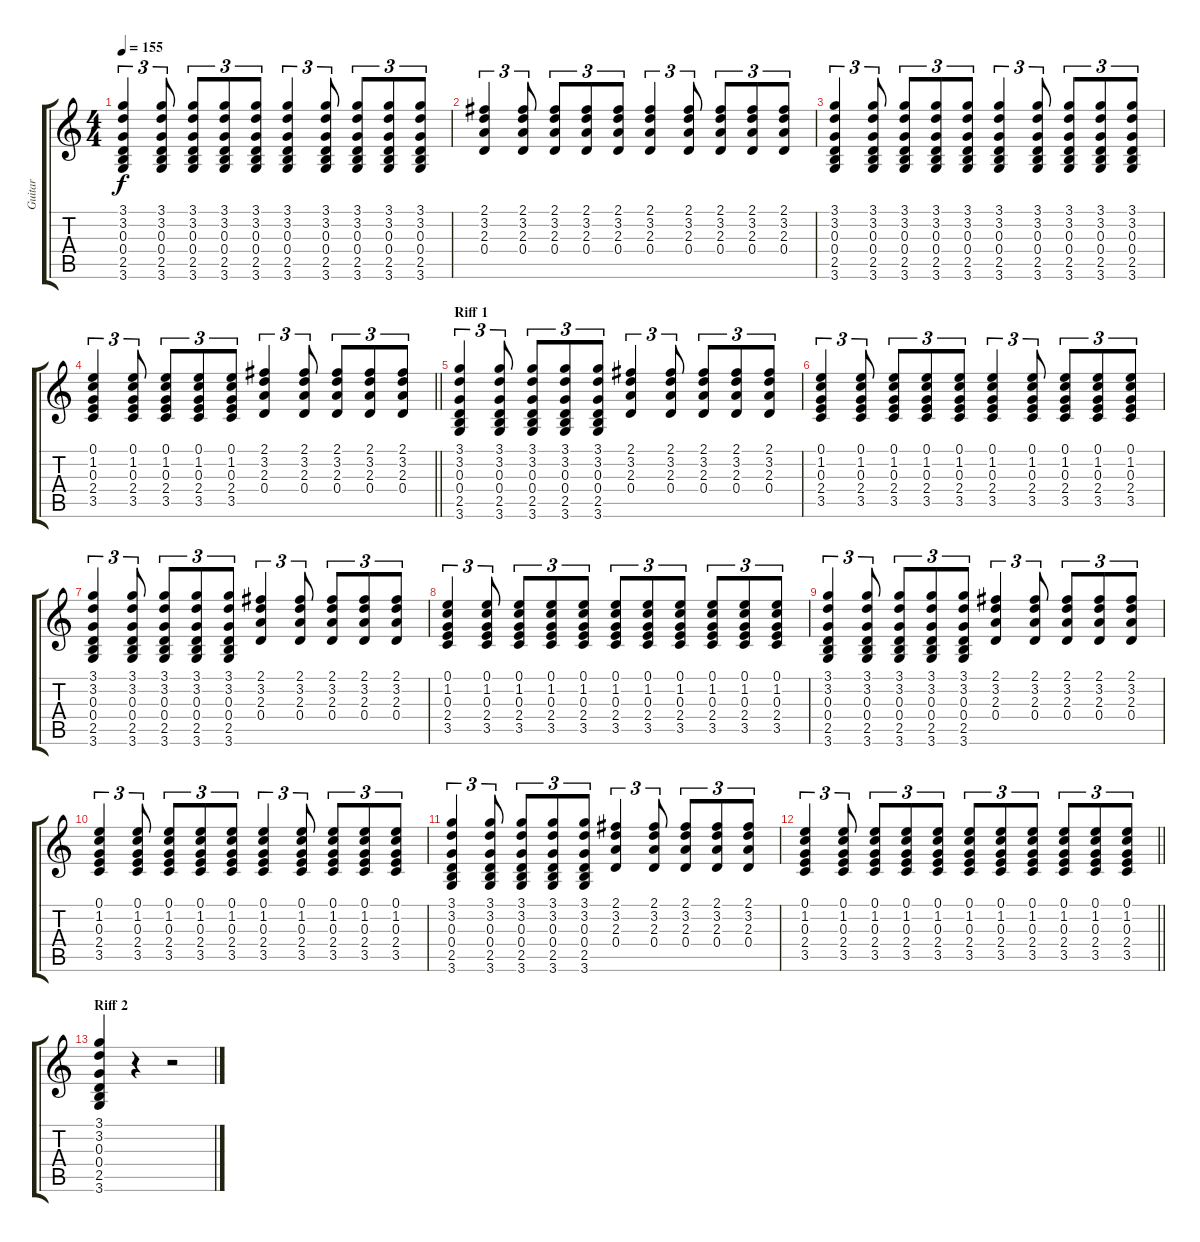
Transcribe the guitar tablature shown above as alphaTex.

\track ("Guitar" "Guitar") {instrument distortionguitar}
\staff {score tabs}
\tuning (E4 B3 G3 D3 A2 E2) {hide}
\ts (4 4)
\tempo 155
\clef g2
\ks c
(3.1 3.2 0.3 0.4 2.5 3.6).4{tu (3 2) dy f} (3.1 3.2 0.3 0.4 2.5 3.6).8{tu (3 2)} (3.1 3.2 0.3 0.4 2.5 3.6).8{tu (3 2)} (3.1 3.2 0.3 0.4 2.5 3.6).8{tu (3 2)} (3.1 3.2 0.3 0.4 2.5 3.6).8{tu (3 2)} (3.1 3.2 0.3 0.4 2.5 3.6).4{tu (3 2)} (3.1 3.2 0.3 0.4 2.5 3.6).8{tu (3 2)} (3.1 3.2 0.3 0.4 2.5 3.6).8{tu (3 2)} (3.1 3.2 0.3 0.4 2.5 3.6).8{tu (3 2)} (3.1 3.2 0.3 0.4 2.5 3.6).8{tu (3 2)} |
(2.1 3.2 2.3 0.4).4{tu (3 2)} (2.1 3.2 2.3 0.4).8{tu (3 2)} (2.1 3.2 2.3 0.4).8{tu (3 2)} (2.1 3.2 2.3 0.4).8{tu (3 2)} (2.1 3.2 2.3 0.4).8{tu (3 2)} (2.1 3.2 2.3 0.4).4{tu (3 2)} (2.1 3.2 2.3 0.4).8{tu (3 2)} (2.1 3.2 2.3 0.4).8{tu (3 2)} (2.1 3.2 2.3 0.4).8{tu (3 2)} (2.1 3.2 2.3 0.4).8{tu (3 2)} |
(3.1 3.2 0.3 0.4 2.5 3.6).4{tu (3 2)} (3.1 3.2 0.3 0.4 2.5 3.6).8{tu (3 2)} (3.1 3.2 0.3 0.4 2.5 3.6).8{tu (3 2)} (3.1 3.2 0.3 0.4 2.5 3.6).8{tu (3 2)} (3.1 3.2 0.3 0.4 2.5 3.6).8{tu (3 2)} (3.1 3.2 0.3 0.4 2.5 3.6).4{tu (3 2)} (3.1 3.2 0.3 0.4 2.5 3.6).8{tu (3 2)} (3.1 3.2 0.3 0.4 2.5 3.6).8{tu (3 2)} (3.1 3.2 0.3 0.4 2.5 3.6).8{tu (3 2)} (3.1 3.2 0.3 0.4 2.5 3.6).8{tu (3 2)} |
\barLineRight lightlight
(0.1 1.2 0.3 2.4 3.5).4{tu (3 2)} (0.1 1.2 0.3 2.4 3.5).8{tu (3 2)} (0.1 1.2 0.3 2.4 3.5).8{tu (3 2)} (0.1 1.2 0.3 2.4 3.5).8{tu (3 2)} (0.1 1.2 0.3 2.4 3.5).8{tu (3 2)} (2.1 3.2 2.3 0.4).4{tu (3 2)} (2.1 3.2 2.3 0.4).8{tu (3 2)} (2.1 3.2 2.3 0.4).8{tu (3 2)} (2.1 3.2 2.3 0.4).8{tu (3 2)} (2.1 3.2 2.3 0.4).8{tu (3 2)} |
\section ("" "Riff 1")
(3.1 3.2 0.3 0.4 2.5 3.6).4{tu (3 2)} (3.1 3.2 0.3 0.4 2.5 3.6).8{tu (3 2)} (3.1 3.2 0.3 0.4 2.5 3.6).8{tu (3 2)} (3.1 3.2 0.3 0.4 2.5 3.6).8{tu (3 2)} (3.1 3.2 0.3 0.4 2.5 3.6).8{tu (3 2)} (2.1 3.2 2.3 0.4).4{tu (3 2)} (2.1 3.2 2.3 0.4).8{tu (3 2)} (2.1 3.2 2.3 0.4).8{tu (3 2)} (2.1 3.2 2.3 0.4).8{tu (3 2)} (2.1 3.2 2.3 0.4).8{tu (3 2)} |
(0.1 1.2 0.3 2.4 3.5).4{tu (3 2)} (0.1 1.2 0.3 2.4 3.5).8{tu (3 2)} (0.1 1.2 0.3 2.4 3.5).8{tu (3 2)} (0.1 1.2 0.3 2.4 3.5).8{tu (3 2)} (0.1 1.2 0.3 2.4 3.5).8{tu (3 2)} (0.1 1.2 0.3 2.4 3.5).4{tu (3 2)} (0.1 1.2 0.3 2.4 3.5).8{tu (3 2)} (0.1 1.2 0.3 2.4 3.5).8{tu (3 2)} (0.1 1.2 0.3 2.4 3.5).8{tu (3 2)} (0.1 1.2 0.3 2.4 3.5).8{tu (3 2)} |
(3.1 3.2 0.3 0.4 2.5 3.6).4{tu (3 2)} (3.1 3.2 0.3 0.4 2.5 3.6).8{tu (3 2)} (3.1 3.2 0.3 0.4 2.5 3.6).8{tu (3 2)} (3.1 3.2 0.3 0.4 2.5 3.6).8{tu (3 2)} (3.1 3.2 0.3 0.4 2.5 3.6).8{tu (3 2)} (2.1 3.2 2.3 0.4).4{tu (3 2)} (2.1 3.2 2.3 0.4).8{tu (3 2)} (2.1 3.2 2.3 0.4).8{tu (3 2)} (2.1 3.2 2.3 0.4).8{tu (3 2)} (2.1 3.2 2.3 0.4).8{tu (3 2)} |
(0.1 1.2 0.3 2.4 3.5).4{tu (3 2)} (0.1 1.2 0.3 2.4 3.5).8{tu (3 2)} (0.1 1.2 0.3 2.4 3.5).8{tu (3 2)} (0.1 1.2 0.3 2.4 3.5).8{tu (3 2)} (0.1 1.2 0.3 2.4 3.5).8{tu (3 2)} (0.1 1.2 0.3 2.4 3.5).8{tu (3 2)} (0.1 1.2 0.3 2.4 3.5).8{tu (3 2)} (0.1 1.2 0.3 2.4 3.5).8{tu (3 2)} (0.1 1.2 0.3 2.4 3.5).8{tu (3 2)} (0.1 1.2 0.3 2.4 3.5).8{tu (3 2)} (0.1 1.2 0.3 2.4 3.5).8{tu (3 2)} |
(3.1 3.2 0.3 0.4 2.5 3.6).4{tu (3 2)} (3.1 3.2 0.3 0.4 2.5 3.6).8{tu (3 2)} (3.1 3.2 0.3 0.4 2.5 3.6).8{tu (3 2)} (3.1 3.2 0.3 0.4 2.5 3.6).8{tu (3 2)} (3.1 3.2 0.3 0.4 2.5 3.6).8{tu (3 2)} (2.1 3.2 2.3 0.4).4{tu (3 2)} (2.1 3.2 2.3 0.4).8{tu (3 2)} (2.1 3.2 2.3 0.4).8{tu (3 2)} (2.1 3.2 2.3 0.4).8{tu (3 2)} (2.1 3.2 2.3 0.4).8{tu (3 2)} |
(0.1 1.2 0.3 2.4 3.5).4{tu (3 2)} (0.1 1.2 0.3 2.4 3.5).8{tu (3 2)} (0.1 1.2 0.3 2.4 3.5).8{tu (3 2)} (0.1 1.2 0.3 2.4 3.5).8{tu (3 2)} (0.1 1.2 0.3 2.4 3.5).8{tu (3 2)} (0.1 1.2 0.3 2.4 3.5).4{tu (3 2)} (0.1 1.2 0.3 2.4 3.5).8{tu (3 2)} (0.1 1.2 0.3 2.4 3.5).8{tu (3 2)} (0.1 1.2 0.3 2.4 3.5).8{tu (3 2)} (0.1 1.2 0.3 2.4 3.5).8{tu (3 2)} |
(3.1 3.2 0.3 0.4 2.5 3.6).4{tu (3 2)} (3.1 3.2 0.3 0.4 2.5 3.6).8{tu (3 2)} (3.1 3.2 0.3 0.4 2.5 3.6).8{tu (3 2)} (3.1 3.2 0.3 0.4 2.5 3.6).8{tu (3 2)} (3.1 3.2 0.3 0.4 2.5 3.6).8{tu (3 2)} (2.1 3.2 2.3 0.4).4{tu (3 2)} (2.1 3.2 2.3 0.4).8{tu (3 2)} (2.1 3.2 2.3 0.4).8{tu (3 2)} (2.1 3.2 2.3 0.4).8{tu (3 2)} (2.1 3.2 2.3 0.4).8{tu (3 2)} |
\barLineRight lightlight
(0.1 1.2 0.3 2.4 3.5).4{tu (3 2)} (0.1 1.2 0.3 2.4 3.5).8{tu (3 2)} (0.1 1.2 0.3 2.4 3.5).8{tu (3 2)} (0.1 1.2 0.3 2.4 3.5).8{tu (3 2)} (0.1 1.2 0.3 2.4 3.5).8{tu (3 2)} (0.1 1.2 0.3 2.4 3.5).8{tu (3 2)} (0.1 1.2 0.3 2.4 3.5).8{tu (3 2)} (0.1 1.2 0.3 2.4 3.5).8{tu (3 2)} (0.1 1.2 0.3 2.4 3.5).8{tu (3 2)} (0.1 1.2 0.3 2.4 3.5).8{tu (3 2)} (0.1 1.2 0.3 2.4 3.5).8{tu (3 2)} |
\section ("" "Riff 2")
(3.1 3.2 0.3 0.4 2.5 3.6).4 r.4 r.2
